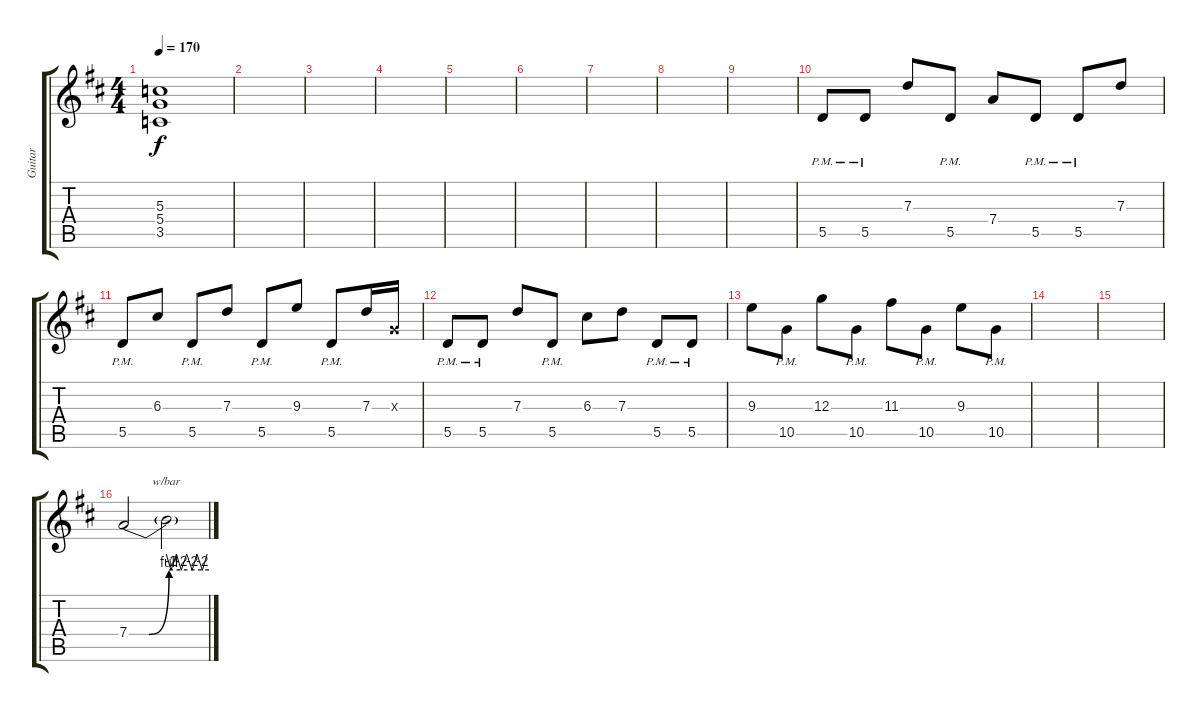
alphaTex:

\track ("Guitar" "Guitar") {instrument distortionguitar}
\staff {score tabs}
\tuning (E4 B3 G3 D3 A2 E2) {hide}
\ts (4 4)
\tempo 170
\clef g2
\ks d
(5.3 5.4 3.5).1{dy f} |
|
|
|
|
|
|
|
|
5.5{pm}.8{volume 9} 5.5{pm}.8 7.3.8 5.5{pm}.8 7.4.8 5.5{pm}.8 5.5{pm}.8 7.3.8 |
5.5{pm}.8 6.3.8 5.5{pm}.8 7.3.8 5.5{pm}.8 9.3.8 5.5{pm}.8 7.3.16 0.3{x}.16 |
5.5{pm}.8 5.5{pm}.8 7.3.8 5.5{pm}.8 6.3.8 7.3.8 5.5{pm}.8 5.5{pm}.8 |
9.3.8 10.5{pm}.8 12.3.8 10.5{pm}.8 11.3.8 10.5{pm}.8 9.3.8 10.5{pm}.8 |
|
|
7.4{be (custom 0 0 15 0 30 4 60 4)}.2 7.4{t}.2{tbe (custom default 0 0 7 -8 15 0 22 -8 30 0 38 -8 45 0 53 -8 60 0)}
